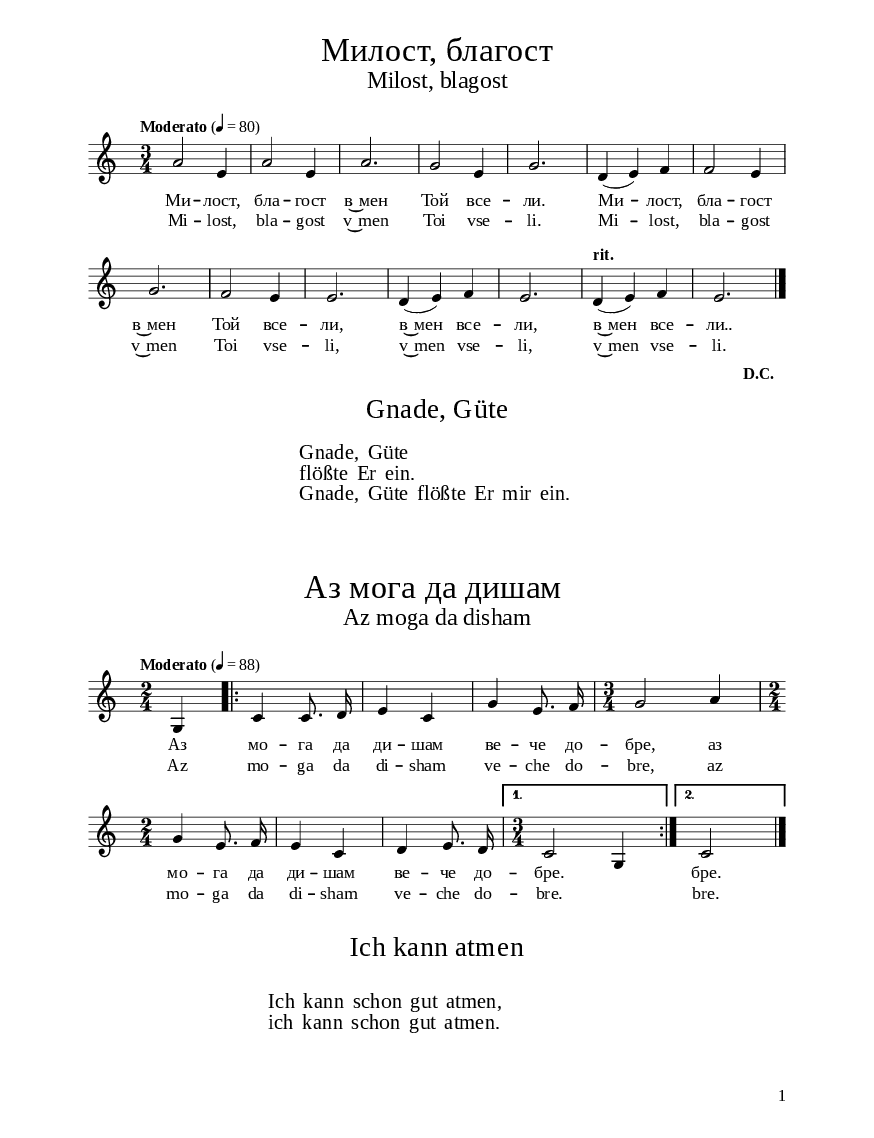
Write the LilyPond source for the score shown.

\version "2.24.1"

% include paper part and global functions
\include "include/globals.ily"

\bookpart {
  \label #'ref171_1
  \tocItem \markup "Милост, благост – Milost, blagost"


  \include "include/bookpart-paper.ily"
  \score {
    \include "include/score-layout.ily"

    \new Voice \absolute {
      \clef treble
      \key a \minor
      \time 3/4
      \tempoFunc "Moderato" 4 "80"
      \autoBeamOff

      a'2 e'4 | % 2
      a'2 e'4 | % 3
      a'2. | % 4
      \key c \major
      g'2 e'4 | % 5
      g'2. | % 6
      d'4 ( e'4 ) f'4 | % 7
      f'2 e'4 \break | % 8
      g'2. | % 9
      f'2 e'4 |
      e'2. | % 11
      d'4 ( e'4 ) f'4 | % 12
      e'2. | % 13
      \tempo "rit."  d'4  ( e'4 ) f'4 | % 14
      e'2.\bar "|."

    }

    \addlyrics {
      Ми -- лост, бла -- гост в~мен Той все -- ли.  Ми -- лост, бла -- гост   в~мен Той все -- ли, в~мен все -- ли, в~мен все -- ли..}
      \addlyrics {
        Mi -- lost,
        bla -- gost v~men Toi vse -- li. Mi -- lost, bla
        -- gost v~men Toi vse -- li, v~men vse -- li,
        v~men vse -- li.}


        \header {
          title = \titleFunc "Милост, благост" "Milost, blagost"
        }

        \midi{}

      } % score

      \markup \dc-one "D.C."

      % include foreign translation(s) of the song
      \version "2.24.0"

\markup \fill-line { \fontsize #deTitleFontSize "Gnade, Güte" }
\markup \null
\markup \null
\markup \fontsize #deCoupletFontSize {
  \hspace #19
  \override #`(baseline-skip . ,deCoupletBaselineSkip)

  \column {

\line { " "Gnade, Güte}

\line { " "flößte Er ein. }

\line { " "Gnade, Güte flößte Er mir ein.}
  }
}


       \markup \empty-three

         \label #'ref171_2
        \tocItem \markup "Аз мога да дишам – Az moga da disham"

      \include "include/bookpart-paper.ily"
      \score {
        \include "include/score-layout.ily"

        \new Voice \absolute {
          \clef treble
          \key c \major
          \time 2/4
          \tempoFunc "Moderato" 4 "88"
          \autoBeamOff
          \partial 4
          g4 \repeat volta 2 {
            |
            c'4 c'8. d'16 | % 3
            e'4 c'4 | % 4
            g'4 e'8. f'16 | % 5
            \time 3/4  g'2 a'4 |  \break
            \time 2/4  g'4 e'8. f'16 | % 7
            e'4 c'4 | % 8
            d'4 e'8. d'16 | % 9
            \time 3/4
          }
          \alternative {
            {
              c'2 g4 |

            }
            {c'2 \bar "|."  }
          }
        }

        \addlyrics {
          Аз мо -- га
          да ди -- шам ве -- че до -- бре, аз мо -- га
          да ди -- шам ве -- че до -- бре. \skip4 бре.}
          \addlyrics {
            Az mo -- ga
            da di -- sham ve -- che do -- bre, az mo -- ga
            da di -- sham ve -- che do -- bre. \skip4 bre.}

            \header {
              title = \titleFunc "Аз мога да дишам " "Az moga da disham"
            }

            \midi{}

          } % score




          % include foreign translation(s) of the song
          \version "2.22.1"

\markup \fill-line { \fontsize #deTitleFontSize "Ich kann atmen" }
\markup \null
\markup \null
\markup \fontsize #deCoupletFontSize {
  \hspace #16
  \override #`(baseline-skip . ,deCoupletBaselineSkip)

  \column {
    \line { " " }

\line { " "Ich kann schon gut atmen, }

\line { " "ich kann schon gut atmen.}

  }
}


        } % bookpart

